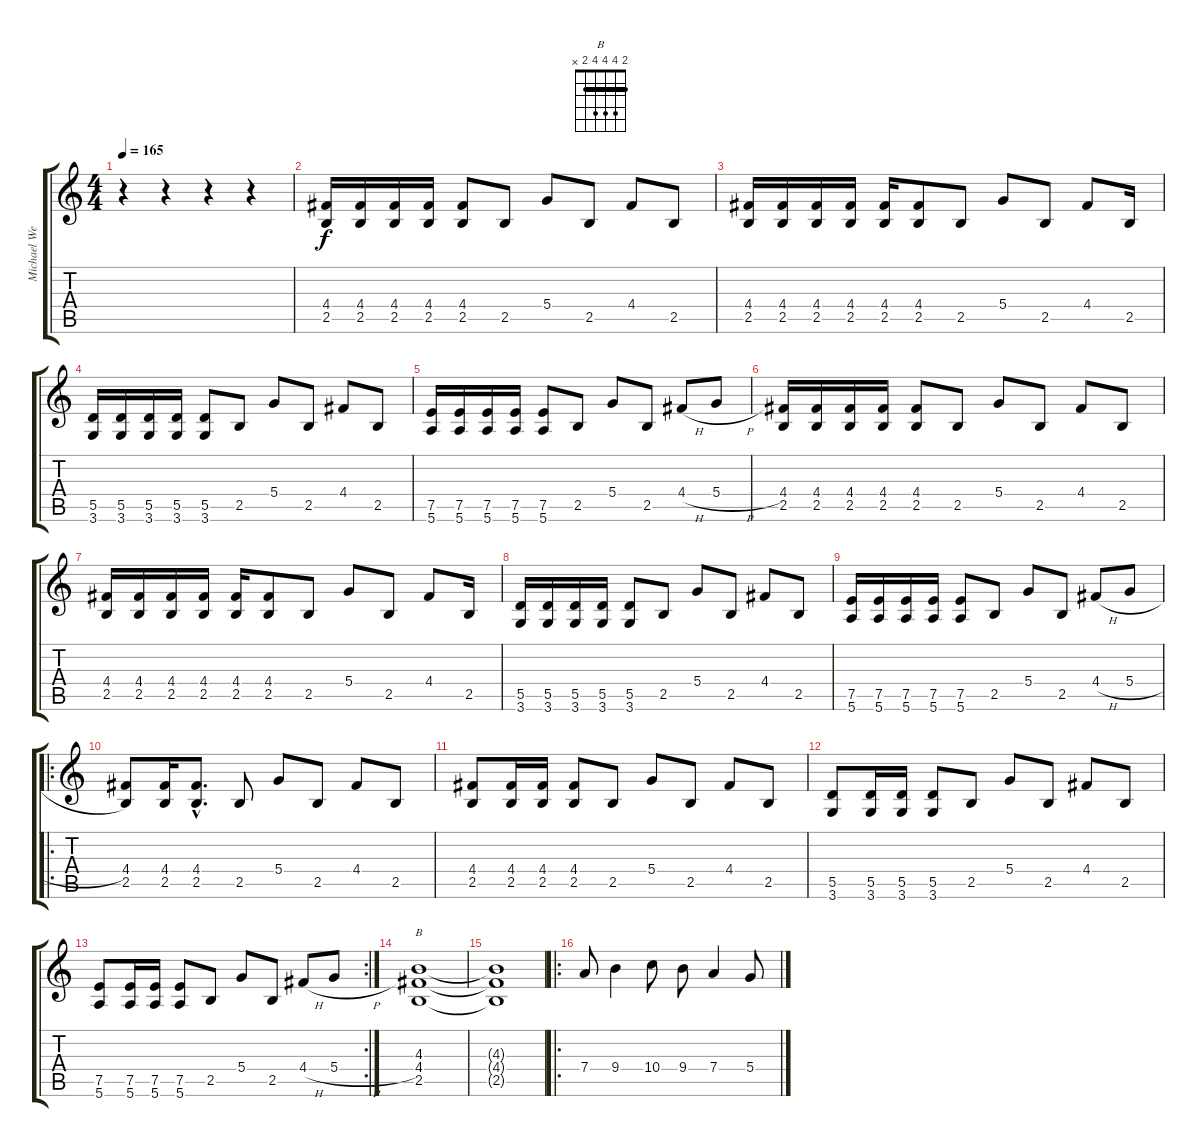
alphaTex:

\track ("Michael Weikath" "Michael We") {instrument distortionguitar}
\staff {score tabs}
\tuning (E4 B3 G3 D3 A2 E2) {hide}
\chord ("B" 2 4 4 4 2 x) {barre 2}
\ts (4 4)
\tempo 165
\clef g2
\ks c
r.4{dy f instrument distortionguitar} r.4 r.4 r.4 |
(4.4 2.5).16 (4.4 2.5).16 (4.4 2.5).16 (4.4 2.5).16 (4.4 2.5).8 2.5.8 5.4.8 2.5.8 4.4.8 2.5.8 |
(4.4 2.5).16 (4.4 2.5).16 (4.4 2.5).16 (4.4 2.5).16 (4.4 2.5).16 (4.4 2.5).8 2.5.8 5.4.8 2.5.8 4.4.8 2.5.16 |
(5.5 3.6).16 (5.5 3.6).16 (5.5 3.6).16 (5.5 3.6).16 (5.5 3.6).8 2.5.8 5.4.8 2.5.8 4.4.8 2.5.8 |
(7.5 5.6).16 (7.5 5.6).16 (7.5 5.6).16 (7.5 5.6).16 (7.5 5.6).8 2.5.8 5.4.8 2.5.8 4.4{h}.8 5.4{h}.8 |
(4.4 2.5).16 (4.4 2.5).16 (4.4 2.5).16 (4.4 2.5).16 (4.4 2.5).8 2.5.8 5.4.8 2.5.8 4.4.8 2.5.8 |
(4.4 2.5).16 (4.4 2.5).16 (4.4 2.5).16 (4.4 2.5).16 (4.4 2.5).16 (4.4 2.5).8 2.5.8 5.4.8 2.5.8 4.4.8 2.5.16 |
(5.5 3.6).16 (5.5 3.6).16 (5.5 3.6).16 (5.5 3.6).16 (5.5 3.6).8 2.5.8 5.4.8 2.5.8 4.4.8 2.5.8 |
(7.5 5.6).16 (7.5 5.6).16 (7.5 5.6).16 (7.5 5.6).16 (7.5 5.6).8 2.5.8 5.4.8 2.5.8 4.4{h}.8 5.4{h}.8 |
\ro
(4.4 2.5).8 (4.4 2.5).16 (4.4{hac} 2.5{hac}).8{d} 2.5.8 5.4.8 2.5.8 4.4.8 2.5.8 |
(4.4 2.5).8 (4.4 2.5).16 (4.4 2.5).16 (4.4 2.5).8 2.5.8 5.4.8 2.5.8 4.4.8 2.5.8 |
(5.5 3.6).8 (5.5 3.6).16 (5.5 3.6).16 (5.5 3.6).8 2.5.8 5.4.8 2.5.8 4.4.8 2.5.8 |
\rc 2
(7.5 5.6).8 (7.5 5.6).16 (7.5 5.6).16 (7.5 5.6).8 2.5.8 5.4.8 2.5.8 4.4{h}.8 5.4{h}.8 |
(4.3 4.4 2.5).1{ch "B"} |
(4.3{t} 4.4{t} 2.5{t}).1 |
\ro
7.4.8 9.4.4 10.4.8 9.4.8 7.4.4 5.4.8
